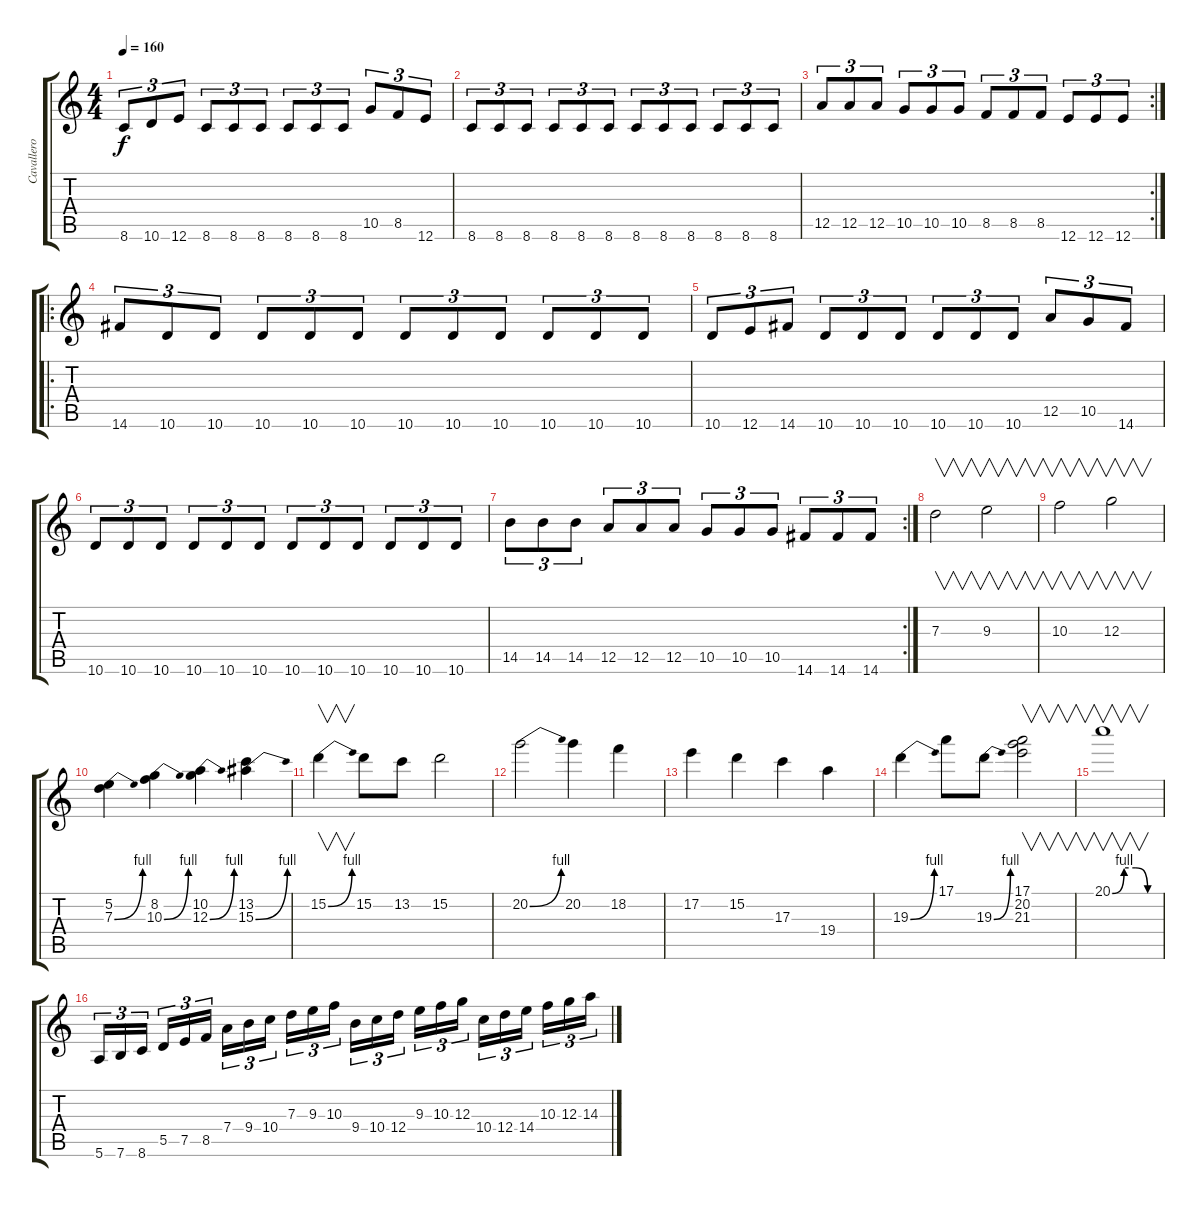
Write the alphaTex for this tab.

\track ("Cavallero" "Cavallero") {instrument distortionguitar}
\staff {score tabs}
\tuning (E4 B3 G3 D3 A2 E2) {hide}
\ts (4 4)
\tempo 160
\clef g2
\ks c
8.6.8{tu (3 2) dy f} 10.6.8{tu (3 2)} 12.6.8{tu (3 2)} 8.6.8{tu (3 2)} 8.6.8{tu (3 2)} 8.6.8{tu (3 2)} 8.6.8{tu (3 2)} 8.6.8{tu (3 2)} 8.6.8{tu (3 2)} 10.5.8{tu (3 2)} 8.5.8{tu (3 2)} 12.6.8{tu (3 2)} |
8.6.8{tu (3 2)} 8.6.8{tu (3 2)} 8.6.8{tu (3 2)} 8.6.8{tu (3 2)} 8.6.8{tu (3 2)} 8.6.8{tu (3 2)} 8.6.8{tu (3 2)} 8.6.8{tu (3 2)} 8.6.8{tu (3 2)} 8.6.8{tu (3 2)} 8.6.8{tu (3 2)} 8.6.8{tu (3 2)} |
\rc 2
12.5.8{tu (3 2)} 12.5.8{tu (3 2)} 12.5.8{tu (3 2)} 10.5.8{tu (3 2)} 10.5.8{tu (3 2)} 10.5.8{tu (3 2)} 8.5.8{tu (3 2)} 8.5.8{tu (3 2)} 8.5.8{tu (3 2)} 12.6.8{tu (3 2)} 12.6.8{tu (3 2)} 12.6.8{tu (3 2)} |
\ro
14.6.8{tu (3 2)} 10.6.8{tu (3 2)} 10.6.8{tu (3 2)} 10.6.8{tu (3 2)} 10.6.8{tu (3 2)} 10.6.8{tu (3 2)} 10.6.8{tu (3 2)} 10.6.8{tu (3 2)} 10.6.8{tu (3 2)} 10.6.8{tu (3 2)} 10.6.8{tu (3 2)} 10.6.8{tu (3 2)} |
10.6.8{tu (3 2)} 12.6.8{tu (3 2)} 14.6.8{tu (3 2)} 10.6.8{tu (3 2)} 10.6.8{tu (3 2)} 10.6.8{tu (3 2)} 10.6.8{tu (3 2)} 10.6.8{tu (3 2)} 10.6.8{tu (3 2)} 12.5.8{tu (3 2)} 10.5.8{tu (3 2)} 14.6.8{tu (3 2)} |
10.6.8{tu (3 2)} 10.6.8{tu (3 2)} 10.6.8{tu (3 2)} 10.6.8{tu (3 2)} 10.6.8{tu (3 2)} 10.6.8{tu (3 2)} 10.6.8{tu (3 2)} 10.6.8{tu (3 2)} 10.6.8{tu (3 2)} 10.6.8{tu (3 2)} 10.6.8{tu (3 2)} 10.6.8{tu (3 2)} |
\rc 2
14.5.8{tu (3 2)} 14.5.8{tu (3 2)} 14.5.8{tu (3 2)} 12.5.8{tu (3 2)} 12.5.8{tu (3 2)} 12.5.8{tu (3 2)} 10.5.8{tu (3 2)} 10.5.8{tu (3 2)} 10.5.8{tu (3 2)} 14.6.8{tu (3 2)} 14.6.8{tu (3 2)} 14.6.8{tu (3 2)} |
7.3.2{v} 9.3.2{v} |
10.3.2{v} 12.3.2{v} |
(5.2 7.3{be (bend 0 0 60 4)}).4 (8.2 10.3{be (bend 0 0 60 4)}).4 (10.2 12.3{be (bend 0 0 60 4)}).4 (13.2 15.3{be (bend 0 0 60 4)}).4 |
15.2{be (bend 0 0 60 4)}.4{v} 15.2.8 13.2.8 15.2.2 |
20.2{be (bend 0 0 60 4)}.2 20.2.4 18.2.4 |
17.2.4 15.2.4 17.3.4 19.4.4 |
19.3{be (bend 0 0 60 4)}.4 17.1.8 19.3{be (bend 0 0 60 4)}.8 (17.1 20.2 21.3).2{v} |
20.1{be (custom 0 0 15 4 30 4 45 0 60 0)}.1{v} |
5.6.16{tu (3 2)} 7.6.16{tu (3 2)} 8.6.16{tu (3 2)} 5.5.16{tu (3 2)} 7.5.16{tu (3 2)} 8.5.16{tu (3 2)} 7.4.16{tu (3 2)} 9.4.16{tu (3 2)} 10.4.16{tu (3 2)} 7.3.16{tu (3 2)} 9.3.16{tu (3 2)} 10.3.16{tu (3 2)} 9.4.16{tu (3 2)} 10.4.16{tu (3 2)} 12.4.16{tu (3 2)} 9.3.16{tu (3 2)} 10.3.16{tu (3 2)} 12.3.16{tu (3 2)} 10.4.16{tu (3 2)} 12.4.16{tu (3 2)} 14.4.16{tu (3 2)} 10.3.16{tu (3 2)} 12.3.16{tu (3 2)} 14.3.16{tu (3 2)}
